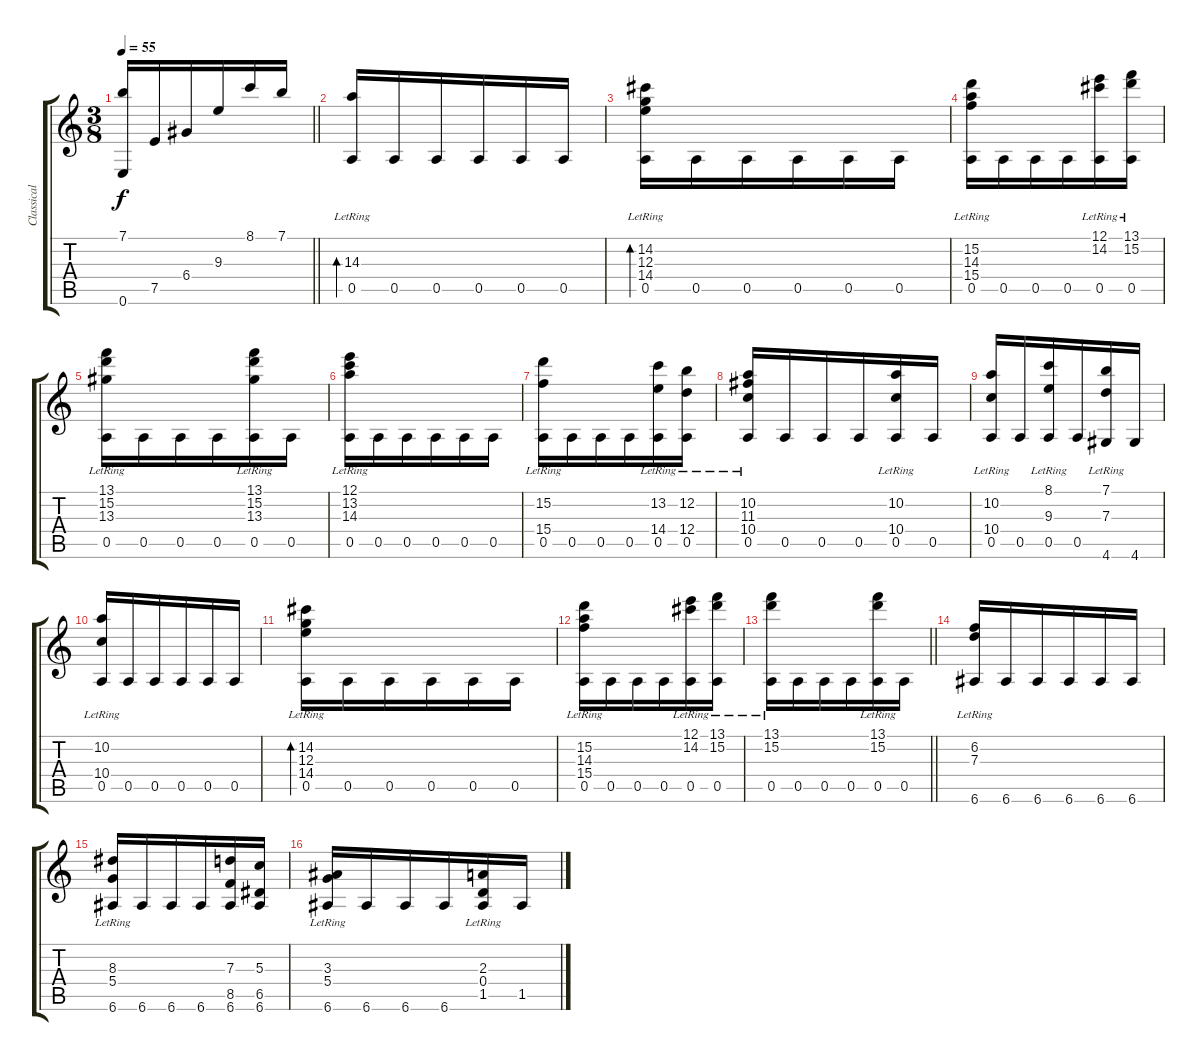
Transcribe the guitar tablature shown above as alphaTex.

\track ("Classical Guitar" "Classical ") {instrument acousticguitarnylon}
\staff {score tabs}
\tuning (E4 B3 G3 D3 A2 E2) {hide}
\ts (3 8)
\tempo 55
\clef g2
\barLineRight lightlight
\ks c
(7.1 0.6).16{dy f} 7.5.16 6.4.16 9.3.16 8.1.16 7.1.16 |
\section ("" "")
(14.3{lr} 0.5).16{bd 60} 0.5.16 0.5.16 0.5.16 0.5.16 0.5.16 |
(14.2{lr} 12.3{lr} 14.4 0.5{lr}).16{bd 60} 0.5.16 0.5.16 0.5.16 0.5.16 0.5.16 |
(15.2{lr} 14.3 15.4{lr} 0.5).16 0.5.16 0.5.16 0.5.16 (12.1{lr} 14.2{lr} 0.5).16 (13.1{lr} 15.2{lr} 0.5).16 |
(13.1{lr} 15.2{lr} 13.3{lr} 0.5{lr}).16 0.5.16 0.5.16 0.5.16 (13.1{lr} 15.2{lr} 13.3{lr} 0.5{lr}).16 0.5.16 |
(12.1{lr} 13.2{lr} 14.3{lr} 0.5{lr}).16 0.5.16 0.5.16 0.5.16 0.5.16 0.5.16 |
(15.2{lr} 15.4{lr} 0.5{lr}).16 0.5.16 0.5.16 0.5.16 (13.2{lr} 14.4{lr} 0.5).16 (12.2{lr} 12.4{lr} 0.5).16 |
(10.2{lr} 11.3{lr} 10.4{lr} 0.5).16 0.5.16 0.5.16 0.5.16 (10.2{lr} 10.4{lr} 0.5).16 0.5.16 |
(10.2{lr} 10.4{lr} 0.5{lr}).16 0.5.16 (8.1{lr} 9.3{lr} 0.5).16 0.5.16 (7.1{lr} 7.3 4.6).16 4.6.16 |
(10.2{lr} 10.4{lr} 0.5).16 0.5.16 0.5.16 0.5.16 0.5.16 0.5.16 |
(14.2{lr} 12.3{lr} 14.4 0.5{lr}).16{bd 60} 0.5.16 0.5.16 0.5.16 0.5.16 0.5.16 |
(15.2{lr} 14.3 15.4{lr} 0.5).16 0.5.16 0.5.16 0.5.16 (12.1{lr} 14.2{lr} 0.5).16 (13.1{lr} 15.2{lr} 0.5).16 |
\barLineRight lightlight
(13.1{lr} 15.2{lr} 0.5{lr}).16 0.5.16 0.5.16 0.5.16 (13.1{lr} 15.2{lr} 0.5{lr}).16 0.5.16 |
\section ("" "")
(6.2{lr} 7.3{lr} 6.6).16 6.6.16 6.6.16 6.6.16 6.6.16 6.6.16 |
(8.3{lr} 5.4{lr} 6.6).16 6.6.16 6.6.16 6.6.16 (7.3 8.5 6.6).16 (5.3 6.5 6.6).16 |
(3.3{lr} 5.4{lr} 6.6).16 6.6.16 6.6.16 6.6.16 (2.3{lr} 0.4{lr} 1.5).16 1.5.16
